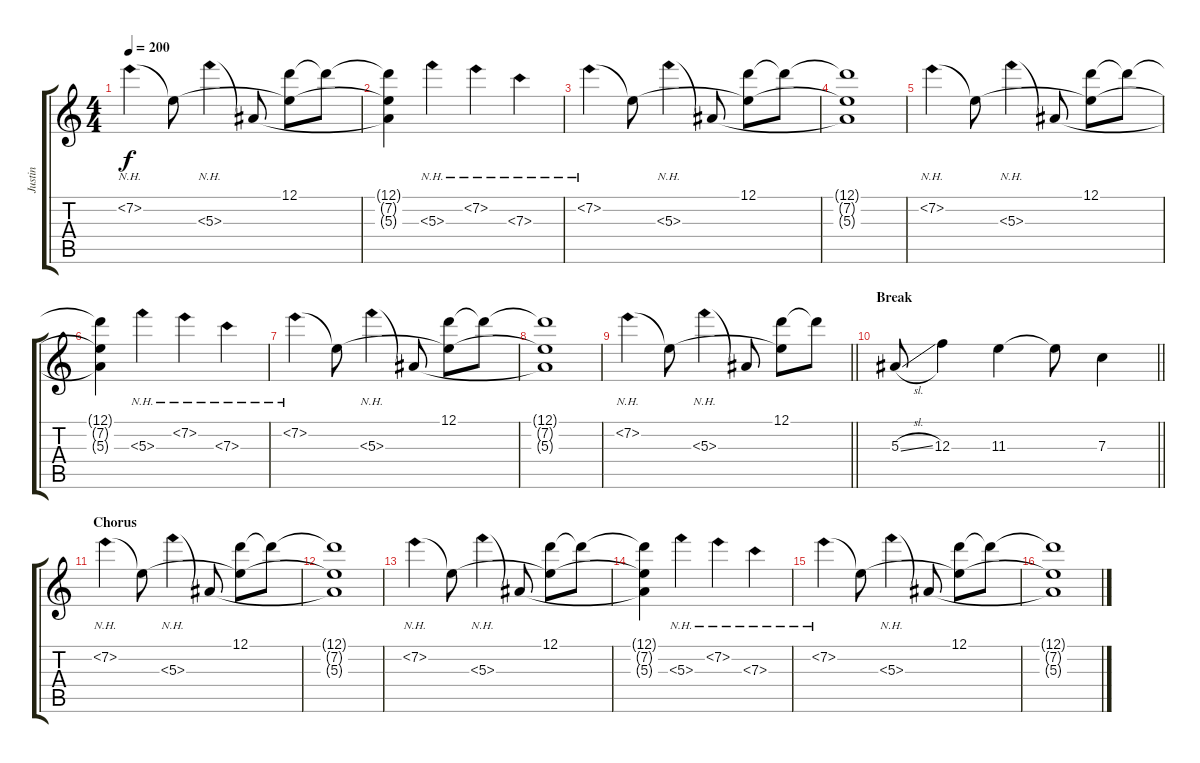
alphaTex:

\track ("Justin" "Justin") {instrument distortionguitar}
\staff {score tabs}
\tuning (D4 A3 F3 C3 G2 C2) {hide}
\ts (4 4)
\tempo 200
\clef g2
\ks c
7.2{nh}.4{dy f} 7.2{t}.8 5.3{nh}.4 5.3{t}.8 (12.1 7.2{t}).8 12.1{t}.8 |
(12.1{t} 7.2{t} 5.3{t}).4 5.3{nh}.4 7.2{nh}.4 7.3{nh}.4 |
7.2{nh}.4 7.2{t}.8 5.3{nh}.4 5.3{t}.8 (12.1 7.2{t}).8 12.1{t}.8 |
(12.1{t} 7.2{t} 5.3{t}).1 |
7.2{nh}.4 7.2{t}.8 5.3{nh}.4 5.3{t}.8 (12.1 7.2{t}).8 12.1{t}.8 |
(12.1{t} 7.2{t} 5.3{t}).4 5.3{nh}.4 7.2{nh}.4 7.3{nh}.4 |
7.2{nh}.4 7.2{t}.8 5.3{nh}.4 5.3{t}.8 (12.1 7.2{t}).8 12.1{t}.8 |
(12.1{t} 7.2{t} 5.3{t}).1 |
\barLineRight lightlight
7.2{nh}.4 7.2{t}.8 5.3{nh}.4 5.3{t}.8 (12.1 7.2{t}).8 12.1{t}.8 |
\section ("" "Break")
\barLineRight lightlight
5.3{sl}.8 12.3.4 11.3.4 11.3{t}.8 7.3.4 |
\section ("" "Chorus")
7.2{nh}.4 7.2{t}.8 5.3{nh}.4 5.3{t}.8 (12.1 7.2{t}).8 12.1{t}.8 |
(12.1{t} 7.2{t} 5.3{t}).1 |
7.2{nh}.4 7.2{t}.8 5.3{nh}.4 5.3{t}.8 (12.1 7.2{t}).8 12.1{t}.8 |
(12.1{t} 7.2{t} 5.3{t}).4 5.3{nh}.4 7.2{nh}.4 7.3{nh}.4 |
7.2{nh}.4 7.2{t}.8 5.3{nh}.4 5.3{t}.8 (12.1 7.2{t}).8 12.1{t}.8 |
(12.1{t} 7.2{t} 5.3{t}).1
